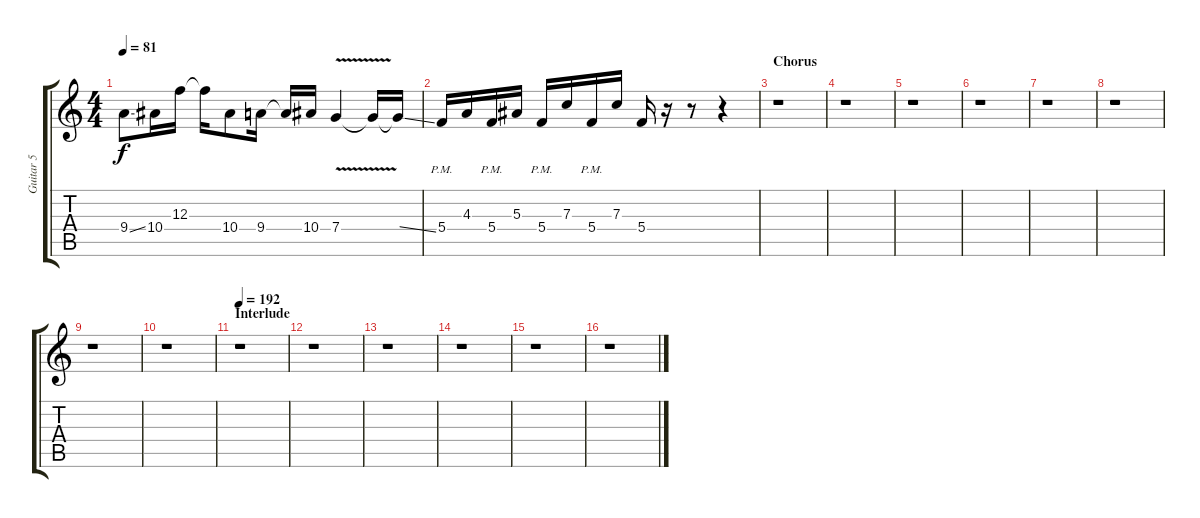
\track ("Guitar 5" "Guitar 5") {instrument distortionguitar}
\staff {score tabs}
\tuning (D4 A3 F3 C3 G2 C2) {hide}
\ts (4 4)
\tempo 81
\clef g2
\ks c
9.4{ss}.8{dy f} 10.4.16 12.3.16 12.3{t}.16 10.4.8 9.4.16 9.4{t}.16 10.4.16 7.4{v}.4 7.4{t}.16 7.4{ss t}.16 |
5.4{pm}.16 4.3.16 5.4{pm}.16 5.3.16 5.4{pm}.16 7.3.16 5.4{pm}.16 7.3.16 5.4.16 r.16 r.8 r.4 |
\section ("" "Chorus")
r.1 |
r.1 |
r.1 |
r.1 |
r.1 |
r.1 |
r.1 |
r.1 |
\section ("" "Interlude")
\tempo 192
r.1 |
r.1 |
r.1 |
r.1 |
r.1 |
r.1
